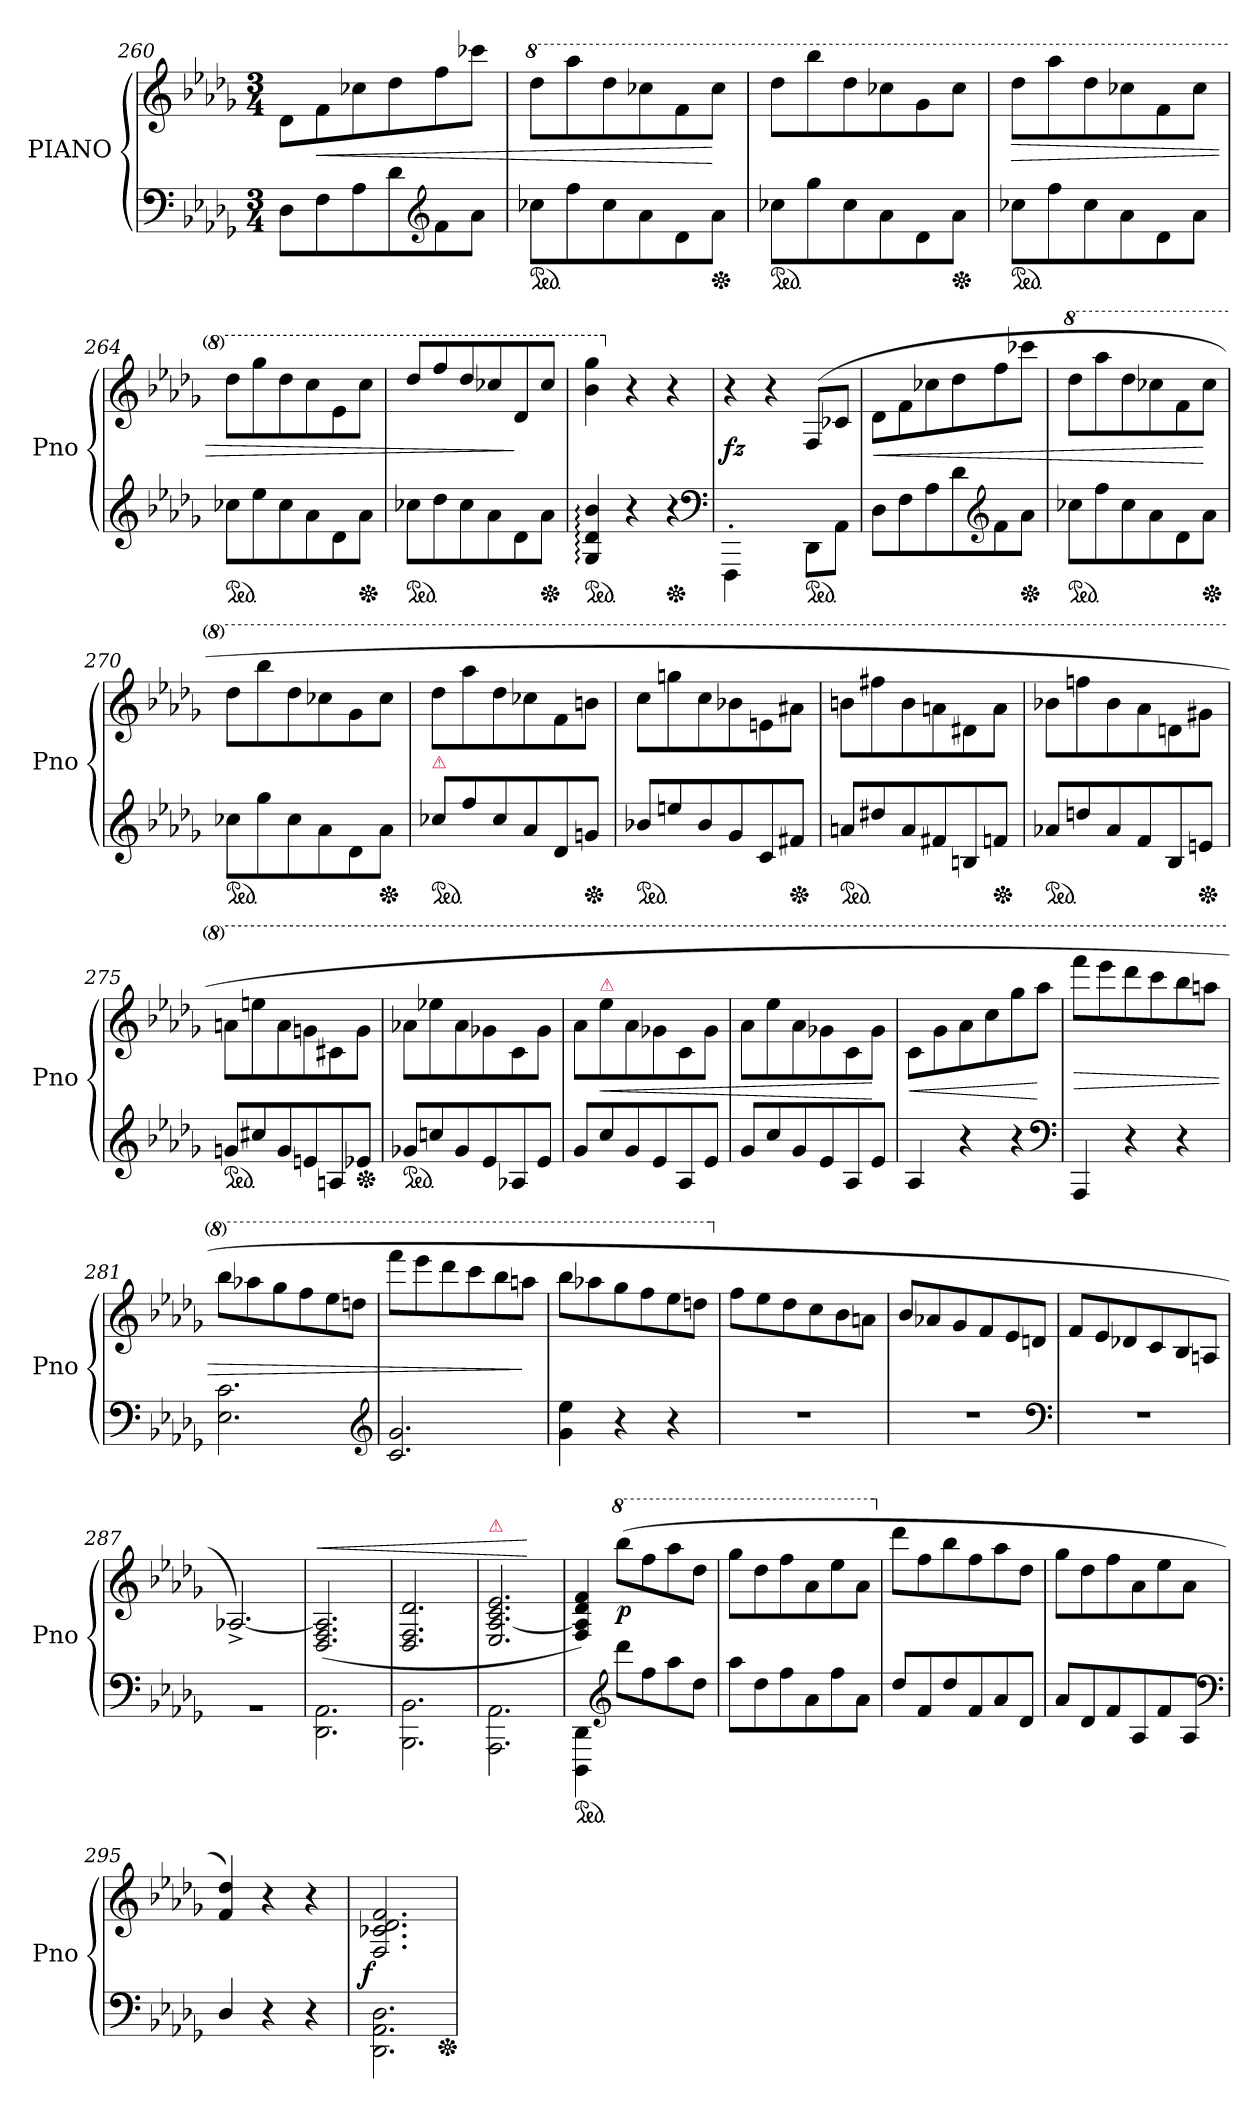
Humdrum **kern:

**kern	**kern	**dynam
*part1	*part1	*part1
*staff2	*staff1	*staff1/2
*I"PIANO	*	*
*I'Pno	*	*
*clefF4	*clefG2	*
*k[b-e-a-d-g-]	*k[b-e-a-d-g-]	*
*M3/4	*M3/4	*
=260	=260	=260
8D-L	8d-L	.
8F	8f	<
8A-	8cc-X	.
8d-	8dd-	.
*clefG2	*	*
8f	8ff	.
8a-J	8ccc-XJ	.
=261	=261	=261
*	*8va	*
*ped	*	*
8cc-X\L	8ddd-L	.
8ff	8aaa-	.
8cc-	8ddd-	.
8a-	8ccc-X	.
8d-	8ff	.
*Xped	*	*
8a-J	8ccc-J	[
=262	=262	=262
*ped	*	*
8cc-XL	8ddd-L	.
8gg-	8bbb-	.
8cc-	8ddd-	.
8a-	8ccc-X	.
8d-	8gg-	.
*Xped	*	*
8a-J	8ccc-J	.
=263	=263	=263
*ped	*	*
8cc-XL	8ddd-L	>
8ff	8aaa-	.
8cc-	8ddd-	.
8a-\	8ccc-X	.
8d-	8ff	.
8a-J	8ccc-J	.
=264	=264	=264
*ped	*	*
8cc-X\L	8ddd-L	.
8ee-	8ggg-	.
8cc-	8ddd-	.
8a-	8ccc	.
8d-	8ee-	.
*Xped	*	*
8a-J	8cccJ	.
=265	=265	=265
*ped	*	*
8cc-XL	8ddd-L	.
8dd-\	8fff	.
8cc-	8ddd-	.
8a-	8ccc-X	.
8d-	8dd-	]
*Xped	*	*
8a-J	8ccc-J	.
=266	=266	=266
*ped	*	*
4G-: 4d-: 4b-:	4bb- 4ggg-	.
*	*X8va	*
4r	4r	.
*Xped	*	*
4r	4r	.
*clefF4	*	*
=267	=267	=267
4FFF'>\	4r	fz
4ryy	4r	.
*ped	*	*
8DD-\L	(>8F/L	.
8AA-J	8c-XJ	.
=268	=268	=268
8D-L	8d-L	<
8F	8f	.
8A-	8cc-X	.
8d-	8dd-	.
*clefG2	*	*
8f	8ff	.
*Xped	*	*
8a-J	8ccc-XJ	.
=269	=269	=269
*	*8va	*
*ped	*	*
8cc-X\L	8ddd-L	.
8ff	8aaa-	.
8cc-	8ddd-	.
8a-	8ccc-X	.
8d-	8ff	.
*Xped	*	*
8a-J	8ccc-J	[
=270	=270	=270
*ped	*	*
8cc-XL	8ddd-L	.
8gg-	8bbb-	.
8cc-	8ddd-	.
8a-	8ccc-X	.
8d-	8gg-	.
*Xped	*	*
8a-J	8ccc-J	.
=271	=271	=271
!	!LO:TX:b:color=crimson:t=⚠	!
*ped	*	*
8cc-XL	8ddd-L	.
8ff	8aaa-	.
8cc-	8ddd-	.
8a-	8ccc-X	.
8d-	8ff	.
*Xped	*	*
8gnJ	8bbnJ	.
=272	=272	=272
*ped	*	*
8b-XL	8cccL	.
8een	8gggn	.
8b-	8ccc	.
8g-	8bb-X	.
8c	8een	.
*Xped	*	*
8f#XJ	8aa#XJ	.
=273	=273	=273
*ped	*	*
8anL	8bbn\L	.
8dd#X	8fff#X	.
8a	8bb	.
8f#X	8aan	.
8Bn	8dd#X	.
*Xped	*	*
8fnJ	8aaJ	.
=274	=274	=274
*ped	*	*
8a-XL	8bb-X\L	.
8ddn	8fffn	.
8a-	8bb-	.
8f	8aa-	.
8B-	8ddn	.
*Xped	*	*
8enJ	8gg#XJ	.
=275	=275	=275
*ped	*	*
8gnL	8aan\L	.
8cc#X	8eeen	.
8g	8aa	.
8en	8ggn	.
8An	8cc#X	.
*Xped	*	*
8e-XJ	8ggJ	.
=276	=276	=276
*ped	*	*
8g-XL	8aa-X\L	.
8ccn	8eee-X	.
8g-	8aa-	.
8e-	8gg-X	.
8A-X	8cc	.
8e-J	8gg-J	.
=277	=277	=277
8g-L	8aa-\L	.
!	!LO:TX:a:color=crimson:t=⚠	!
!	!	!LO:HP:b
8cc	8eee-	<
8g-	8aa-	.
8e-	8gg-X	.
8A-	8cc	.
8e-J	8gg-J	.
=278	=278	=278
8g-L	8aa-\L	.
8cc	8eee-	.
8g-	8aa-	.
8e-	8gg-X	.
8A-	8cc	.
8e-J	8gg-J	[
=279	=279	=279
4A-	8ccL	<
.	8gg-	.
4r	8aa-	.
.	8ccc	.
4r	8ggg-	.
.	8aaa-J	[
*clefF4	*	*
=280	=280	=280
4AAA-	8ffffL	>
.	8eeee-	.
4r	8dddd-	.
.	8cccc	.
4r	8bbb-	.
.	8aaanJ	.
=281	=281	=281
2.E- 2.c	8bbb-L	.
.	8aaa-X	.
.	8ggg-	.
.	8fff	.
.	8eee-	.
.	8dddnJ	.
*clefG2	*	*
=282	=282	=282
2.c 2.g-	8ffffL	.
.	8eeee-	.
.	8dddd-	.
.	8cccc	.
.	8bbb-	.
.	8aaanJ	]
=283	=283	=283
4g- 4ee-	8bbb-L	.
.	8aaa-X	.
4r	8ggg-	.
.	8fff	.
4r	8eee-	.
.	8dddnJ	.
=284	=284	=284
*	*X8va	*
2.r	8ffL	.
.	8ee-	.
.	8dd-	.
.	8cc	.
.	8b-	.
.	8anJ	.
=285	=285	=285
2.r	8b-L	.
.	8a-X	.
.	8g-	.
.	8f	.
.	8e-	.
.	8dnJ	.
*clefF4	*	*
=286	=286	=286
2.r	8fL	.
.	8e-	.
.	8d-X	.
.	8c	.
.	8B-	.
.	8An/J	.
=287	=287	=287
2.rBB	[2.A-X^>/)	.
=288	=288	=288
!	!	!LO:HP:a
2.DD-\ 2.AA-\	(>2.D-/ 2.F/ 2.A-]/	<
=289	=289	=289
2.BBB-\ 2.BB-\	2.D-/ 2.F/ 2.d-/	.
=290	=290	=290
!	!LO:TX:a:color=crimson:t=⚠	!
2.AAA-\ 2.AA-\	2.E-/ [2.A-/ 2.c/ 2.e-/	.
.	.	[
=291	=291	=291
*ped	*	*
4DDD-\ 4DD-\	4F/ 4A-]/ 4d-/ 4f/)	.
*clefG2	*	*
*	*8va	*
!	!	!LO:DY:b
8ddd-L	(>8bbb-L	p
8ff	8fff	.
8aa-	8aaa-	.
8dd-J	8ddd-J	.
=292	=292	=292
8aa-L	8ggg-L	.
8dd-	8ddd-	.
8ff	8fff	.
8a-	8aa-	.
8ff	8eee-	.
8a-J	8aa-J	.
=293	=293	=293
*	*X8va	*
8dd-L	8ddd-L	.
8f	8ff	.
8dd-	8bb-	.
8f	8ff	.
8a-	8aa-	.
8d-J	8dd-J	.
=294	=294	=294
8a-L	8gg-L	.
8d-	8dd-	.
8f	8ff	.
8A-	8a-	.
8f	8ee-	.
8A-J	8a-J	.
*clefF4	*	*
=295	=295	=295
4D-/	4f 4dd-)	.
4r	4r	.
4r	4r	.
=296	=296	=296
!	!	!LO:DY:b:rj
2.DD-\ 2.AA-\ 2.D-\	2.F/ 2.c-X/ 2.d-/ 2.f/	f
*Xped	*	*
=	=	=
*-	*-	*-
